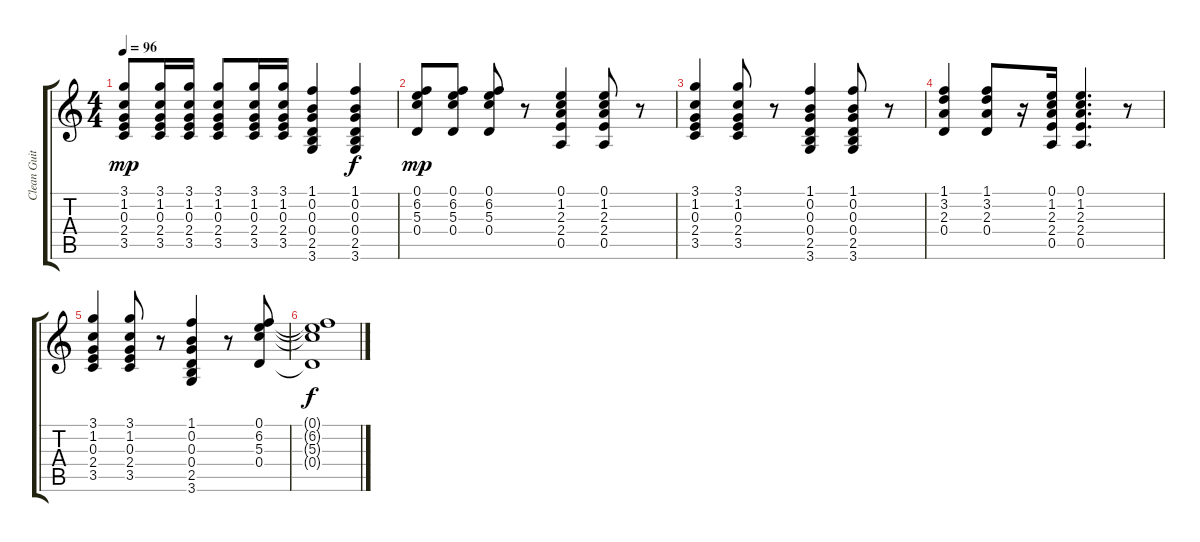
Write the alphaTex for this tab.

\track ("Clean Guitar" "Clean Guit") {instrument electricguitarjazz}
\staff {score tabs}
\tuning (E4 B3 G3 D3 A2 E2) {hide}
\ts (4 4)
\tempo 96
\clef g2
\ks c
(3.1 1.2 0.3 2.4 3.5).8{dy mp} (3.1 1.2 0.3 2.4 3.5).16 (3.1 1.2 0.3 2.4 3.5).16 (3.1 1.2 0.3 2.4 3.5).8 (3.1 1.2 0.3 2.4 3.5).16 (3.1 1.2 0.3 2.4 3.5).16 (1.1 0.2 0.3 0.4 2.5 3.6).4 (1.1 0.2 0.3 0.4 2.5 3.6).4{dy f} |
(0.1 6.2 5.3 0.4).8{dy mp} (0.1 6.2 5.3 0.4).8 (0.1 6.2 5.3 0.4).8 r.8 (0.1 1.2 2.3 2.4 0.5).4 (0.1 1.2 2.3 2.4 0.5).8 r.8 |
(3.1 1.2 0.3 2.4 3.5).4 (3.1 1.2 0.3 2.4 3.5).8 r.8 (1.1 0.2 0.3 0.4 2.5 3.6).4 (1.1 0.2 0.3 0.4 2.5 3.6).8 r.8 |
(1.1 3.2 2.3 0.4).4 (1.1 3.2 2.3 0.4).8 r.16 (0.1 1.2 2.3 2.4 0.5).16 (0.1 1.2 2.3 2.4 0.5).4{d} r.8 |
(3.1 1.2 0.3 2.4 3.5).4 (3.1 1.2 0.3 2.4 3.5).8 r.8 (1.1 0.2 0.3 0.4 2.5 3.6).4 r.8 (0.1 6.2 5.3 0.4).8 |
(0.1{t} 6.2{t} 5.3{t} 0.4{t}).1{dy f}
